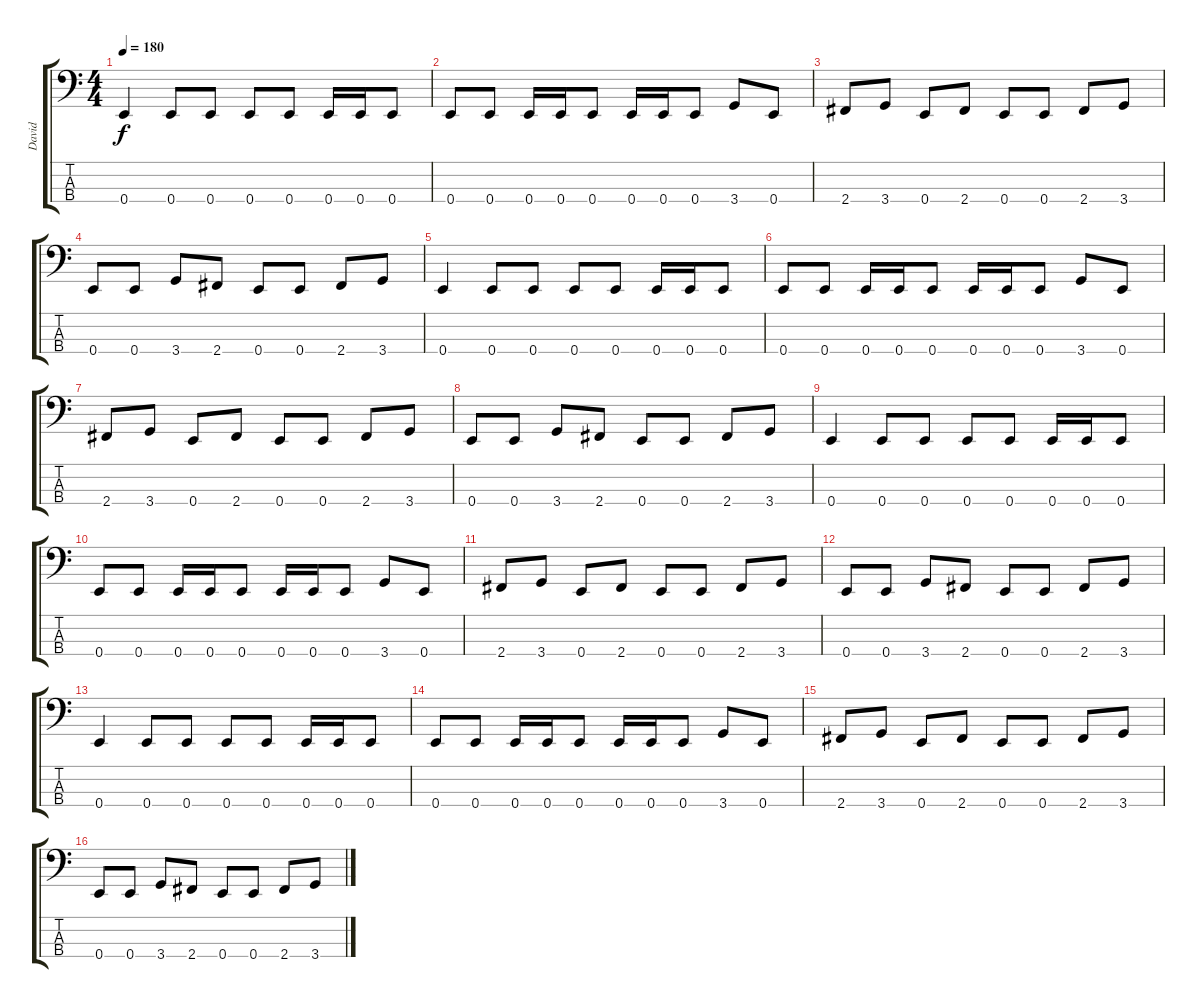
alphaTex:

\track ("David" "David") {solo instrument electricbasspick}
\staff {score tabs}
\tuning (G2 D2 A1 E1) {hide}
\ts (4 4)
\tempo 180
\clef f4
\ks c
0.4.4{dy f} 0.4.8 0.4.8 0.4.8 0.4.8 0.4.16 0.4.16 0.4.8 |
0.4.8 0.4.8 0.4.16 0.4.16 0.4.8 0.4.16 0.4.16 0.4.8 3.4.8 0.4.8 |
2.4.8 3.4.8 0.4.8 2.4.8 0.4.8 0.4.8 2.4.8 3.4.8 |
0.4.8 0.4.8 3.4.8 2.4.8 0.4.8 0.4.8 2.4.8 3.4.8 |
0.4.4 0.4.8 0.4.8 0.4.8 0.4.8 0.4.16 0.4.16 0.4.8 |
0.4.8 0.4.8 0.4.16 0.4.16 0.4.8 0.4.16 0.4.16 0.4.8 3.4.8 0.4.8 |
2.4.8 3.4.8 0.4.8 2.4.8 0.4.8 0.4.8 2.4.8 3.4.8 |
0.4.8 0.4.8 3.4.8 2.4.8 0.4.8 0.4.8 2.4.8 3.4.8 |
0.4.4 0.4.8 0.4.8 0.4.8 0.4.8 0.4.16 0.4.16 0.4.8 |
0.4.8 0.4.8 0.4.16 0.4.16 0.4.8 0.4.16 0.4.16 0.4.8 3.4.8 0.4.8 |
2.4.8 3.4.8 0.4.8 2.4.8 0.4.8 0.4.8 2.4.8 3.4.8 |
0.4.8 0.4.8 3.4.8 2.4.8 0.4.8 0.4.8 2.4.8 3.4.8 |
0.4.4 0.4.8 0.4.8 0.4.8 0.4.8 0.4.16 0.4.16 0.4.8 |
0.4.8 0.4.8 0.4.16 0.4.16 0.4.8 0.4.16 0.4.16 0.4.8 3.4.8 0.4.8 |
2.4.8 3.4.8 0.4.8 2.4.8 0.4.8 0.4.8 2.4.8 3.4.8 |
0.4.8 0.4.8 3.4.8 2.4.8 0.4.8 0.4.8 2.4.8 3.4.8
